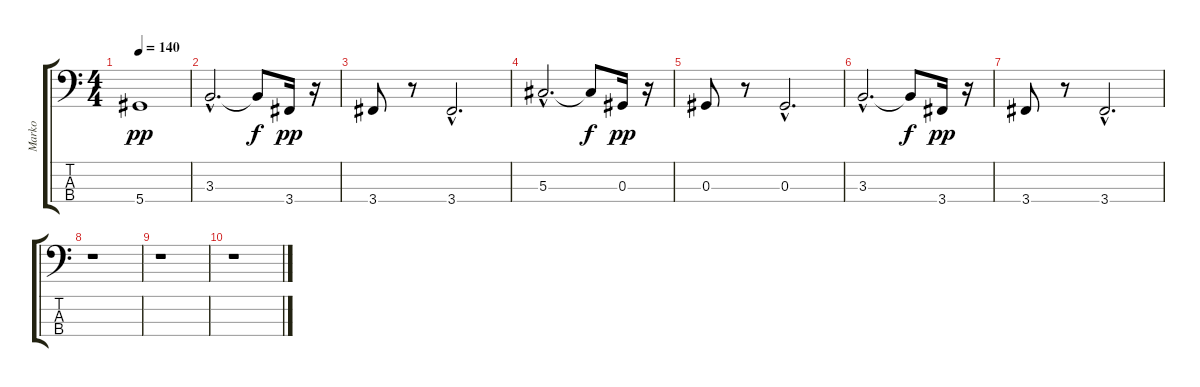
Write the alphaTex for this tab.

\track ("Marko" "Marko") {instrument slapbass1}
\staff {score tabs}
\tuning (Gb2 Db2 Ab1 Eb1) {hide}
\ts (4 4)
\tempo 140
\clef f4
\ks c
5.4.1{dy pp} |
3.3{hac}.2{d volume 10 instrument slapbass1} 3.3{t}.8{dy f} 3.4.16{dy pp} r.16 |
3.4.8 r.8 3.4{hac}.2{d} |
5.3{hac}.2{d} 5.3{t}.8{dy f} 0.3.16{dy pp} r.16 |
0.3.8 r.8 0.3{hac}.2{d} |
3.3{hac}.2{d} 3.3{t}.8{dy f} 3.4.16{dy pp} r.16 |
3.4.8 r.8 3.4{hac}.2{d} |
r.1 |
r.1 |
r.1
